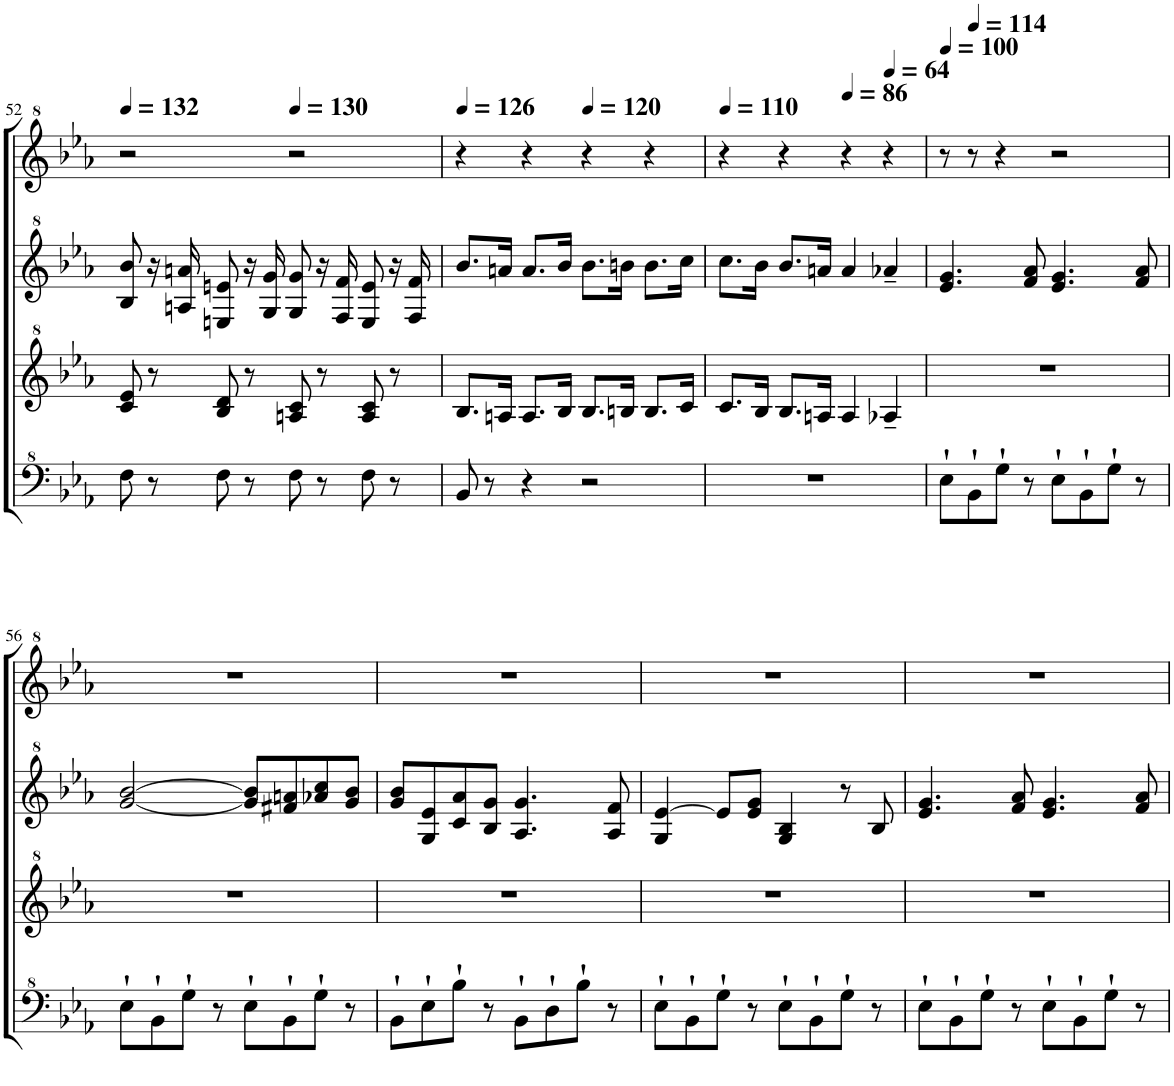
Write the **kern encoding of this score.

**kern	**kern	**kern	**kern
*part1	*part1	*part1	*part1
*staff4	*staff3	*staff2	*staff1
*I"Model III	*	*	*
!!LO:PB:g=z
*clefF^4	*clefG^2	*clefG^2	*clefG^2
*k[b-e-a-]	*k[b-e-a-]	*k[b-e-a-]	*k[b-e-a-]
*M4/4	*M4/4	*M4/4	*M4/4
*MM132	*MM132	*MM132	*MM132
=52	=52	=52	=52
8f\	8cc/ 8ee-/	8b-/ 8bb-/	2r
8r	8r	16r	.
.	.	16an/ 16aan/	.
8f\	8b-/ 8dd/	8en/ 8een/	.
8r	8r	16r	.
.	.	16g/ 16gg/	.
*	*	*	*MM130
8f\	8an/ 8cc/	8g/ 8gg/	2r
8r	8r	16r	.
.	.	16f/ 16ff/	.
8f\	8a/ 8cc/	8e/ 8ee/	.
8r	8r	16r	.
.	.	16f/ 16ff/	.
=53	=53	=53	=53
*	*	*	*MM126
8B-/	8.b-/L	8.bb-/L	4r
8r	.	.	.
.	16an/Jk	16aan/Jk	.
4r	8.a/L	8.aa/L	4r
.	16b-/Jk	16bb-/Jk	.
*	*	*	*MM120
2r	8.b-/L	8.bb-\L	4r
.	16bn/Jk	16bbn\Jk	.
.	8.b/L	8.bb\L	4r
.	16cc/Jk	16ccc\Jk	.
=54	=54	=54	=54
*	*	*	*MM110
1r	8.cc/L	8.ccc\L	4r
.	16b-/Jk	16bb-\Jk	.
.	8.b-/L	8.bb-/L	4r
.	16an/Jk	16aan/Jk	.
*	*	*	*MM86
.	4a/	4aa/	4r
*	*	*	*MM64
.	4a-X~/	4aa-X~/	4r
=55	=55	=55	=55
*	*	*	*MM100
8e-`\L	1r	4.ee-/ 4.gg/	8r
*	*	*	*MM114
8B-`\	.	.	8r
8g`\J	.	.	4r
8r	.	8ff/ 8aa-/	.
8e-`\L	.	4.ee-/ 4.gg/	2r
8B-`\	.	.	.
8g`\J	.	.	.
8r	.	8ff/ 8aa-/	.
!!LO:LB:g=z
=56	=56	=56	=56
8e-`\L	1r	[2gg/ [2bb-/	1r
8B-`\	.	.	.
8g`\J	.	.	.
8r	.	.	.
8e-`\L	.	8gg/] 8bb-/]L	.
8B-`\	.	8ff#X/ 8aan/	.
8g`\J	.	8aa-X/ 8ccc/	.
8r	.	8gg/ 8bb-/J	.
=57	=57	=57	=57
8B-`\L	1r	8gg/ 8bb-/L	1r
8e-`\	.	8g/ 8ee-/	.
8b-`\J	.	8cc/ 8aa-/	.
8r	.	8b-/ 8gg/J	.
8B-`\L	.	4.a-/ 4.gg/	.
8d`\	.	.	.
8b-`\J	.	.	.
8r	.	8a-/ 8ff/	.
=58	=58	=58	=58
8e-`\L	1r	4g/ [4ee-/	1r
8B-`\	.	.	.
8g`\J	.	8ee-/L]	.
8r	.	8ee-/ 8gg/J	.
8e-`\L	.	4g/ 4b-/	.
8B-`\	.	.	.
8g`\J	.	8r	.
8r	.	8b-/	.
=59	=59	=59	=59
8e-`\L	1r	4.ee-/ 4.gg/	1r
8B-`\	.	.	.
8g`\J	.	.	.
8r	.	8ff/ 8aa-/	.
8e-`\L	.	4.ee-/ 4.gg/	.
8B-`\	.	.	.
8g`\J	.	.	.
8r	.	8ff/ 8aa-/	.
=	=	=	=
*-	*-	*-	*-
